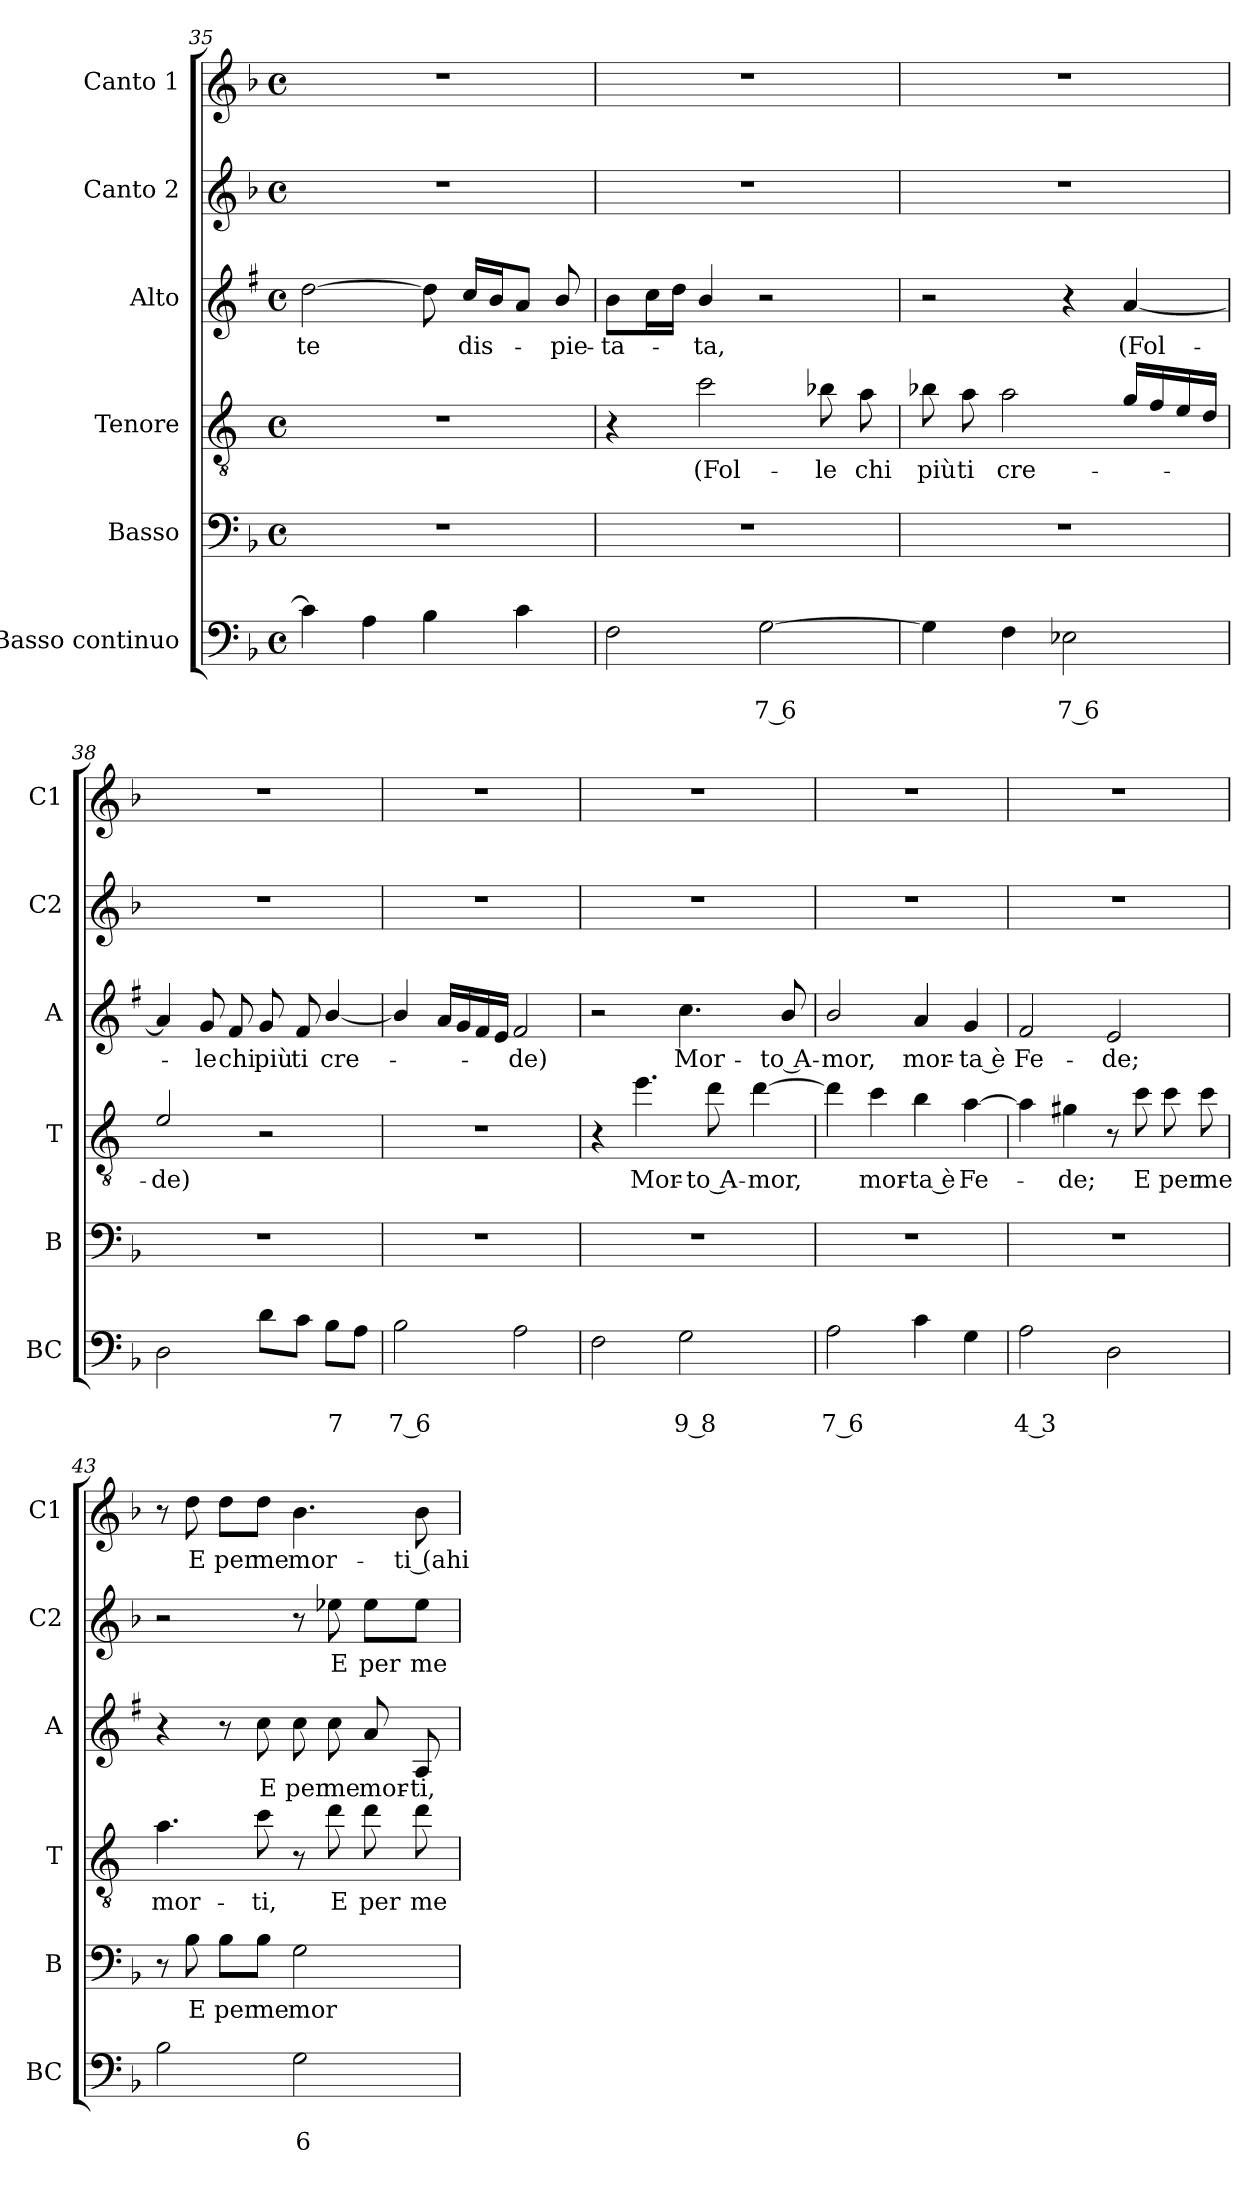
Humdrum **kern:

**kern	**text	**text	**kern	**text	**kern	**text	**kern	**text	**kern	**text	**kern	**text
*part6	*part6	*part6	*part5	*part5	*part4	*part4	*part3	*part3	*part2	*part2	*part1	*part1
*staff6	*staff6	*staff6	*staff5	*staff5	*staff4	*staff4	*staff3	*staff3	*staff2	*staff2	*staff1	*staff1
*I"Basso continuo	*	*	*I"Basso	*	*I"Tenore	*	*I"Alto	*	*I"Canto 2	*	*I"Canto 1	*
*I'BC	*	*	*I'B	*	*I'T	*	*I'A	*	*I'C2	*	*I'C1	*
*clefF4	*	*	*clefF4	*	*clefGv2	*	*clefG2	*	*clefG2	*	*clefG2	*
*	*	*	*	*	*ITrd4c7	*	*ITrd1c2	*	*	*	*	*
*k[b-]	*	*	*k[b-]	*	*k[b-]	*	*k[b-]	*	*k[b-]	*	*k[b-]	*
*F:	*	*	*F:	*	*F:	*	*F:	*	*F:	*	*F:	*
*M4/4	*	*	*M4/4	*	*M4/4	*	*M4/4	*	*M4/4	*	*M4/4	*
*met(c)	*	*	*met(c)	*	*met(c)	*	*met(c)	*	*met(c)	*	*met(c)	*
=35	=35	=35	=35	=35	=35	=35	=35	=35	=35	=35	=35	=35
!	!	!	!	!	!	!	!	!LO:LY:b	!	!	!	!
4c\]	.	.	1r	.	1r	.	[2cc\	te	1r	.	1r	.
4A\	.	.	.	.	.	.	.	.	.	.	.	.
4B-\	.	.	.	.	.	.	8cc\]	.	.	.	.	.
!	!	!	!	!	!	!	!	!LO:LY:b	!	!	!	!
.	.	.	.	.	.	.	16b-/LL	dis-	.	.	.	.
.	.	.	.	.	.	.	16a/J	.	.	.	.	.
4c\	.	.	.	.	.	.	8g/J	.	.	.	.	.
!	!	!	!	!	!	!	!	!LO:LY:b	!	!	!	!
.	.	.	.	.	.	.	8a/	-pie-	.	.	.	.
=36	=36	=36	=36	=36	=36	=36	=36	=36	=36	=36	=36	=36
!	!	!	!	!	!	!	!	!LO:LY:b	!	!	!	!
2F\	.	.	1r	.	4r	.	8a\L	-ta-	1r	.	1r	.
.	.	.	.	.	.	.	16b-\L	.	.	.	.	.
.	.	.	.	.	.	.	16cc\JJ	.	.	.	.	.
!	!	!	!	!	!	!LO:LY:b	!	!LO:LY:b	!	!	!	!
.	.	.	.	.	2f\	(Fol-	4a/	-ta,	.	.	.	.
!	!	!LO:LY:b	!	!	!	!	!	!	!	!	!	!
[2G\	.	7 6	.	.	.	.	2r	.	.	.	.	.
!	!	!	!	!	!	!LO:LY:b	!	!	!	!	!	!
.	.	.	.	.	8e-X\	-le	.	.	.	.	.	.
!	!	!	!	!	!	!LO:LY:b	!	!	!	!	!	!
.	.	.	.	.	8d\	chi	.	.	.	.	.	.
!!LO:LB:g=z
=37	=37	=37	=37	=37	=37	=37	=37	=37	=37	=37	=37	=37
!	!	!	!	!	!	!LO:LY:b	!	!	!	!	!	!
4G\]	.	.	1r	.	8e-X\	più	2r	.	1r	.	1r	.
!	!	!	!	!	!	!LO:LY:b	!	!	!	!	!	!
.	.	.	.	.	8d\	ti	.	.	.	.	.	.
!	!	!	!	!	!	!LO:LY:b	!	!	!	!	!	!
4F\	.	.	.	.	2d\	cre-	.	.	.	.	.	.
!	!	!LO:LY:b	!	!	!	!	!	!	!	!	!	!
2E-X\	.	7 6	.	.	.	.	4r	.	.	.	.	.
!	!	!	!	!	!	!	!	!LO:LY:b	!	!	!	!
.	.	.	.	.	16c/LL	.	[4g/	(Fol-	.	.	.	.
.	.	.	.	.	16B-/	.	.	.	.	.	.	.
.	.	.	.	.	16A/	.	.	.	.	.	.	.
.	.	.	.	.	16G/JJ	.	.	.	.	.	.	.
=38	=38	=38	=38	=38	=38	=38	=38	=38	=38	=38	=38	=38
!	!	!	!	!	!	!LO:LY:b	!	!	!	!	!	!
2D\	.	.	1r	.	2A/	-de)	4g/]	.	1r	.	1r	.
!	!	!	!	!	!	!	!	!LO:LY:b	!	!	!	!
.	.	.	.	.	.	.	8f/	-le	.	.	.	.
!	!	!	!	!	!	!	!	!LO:LY:b	!	!	!	!
.	.	.	.	.	.	.	8e/	chi	.	.	.	.
!	!	!	!	!	!	!	!	!LO:LY:b	!	!	!	!
8d\L	.	.	.	.	2r	.	8f/	più	.	.	.	.
!	!	!	!	!	!	!	!	!LO:LY:b	!	!	!	!
8c\J	.	.	.	.	.	.	8e/	ti	.	.	.	.
!	!	!LO:LY:b	!	!	!	!	!	!LO:LY:b	!	!	!	!
8B-\L	.	7	.	.	.	.	[4a/	cre-	.	.	.	.
8A\J	.	.	.	.	.	.	.	.	.	.	.	.
=39	=39	=39	=39	=39	=39	=39	=39	=39	=39	=39	=39	=39
!	!	!LO:LY:b	!	!	!	!	!	!	!	!	!	!
2B-\	.	7 6	1r	.	1r	.	4a/]	.	1r	.	1r	.
.	.	.	.	.	.	.	16g/LL	.	.	.	.	.
.	.	.	.	.	.	.	16f/	.	.	.	.	.
.	.	.	.	.	.	.	16e/	.	.	.	.	.
.	.	.	.	.	.	.	16d/JJ	.	.	.	.	.
!	!	!	!	!	!	!	!	!LO:LY:b	!	!	!	!
2A\	.	.	.	.	.	.	2e/	-de)	.	.	.	.
=40	=40	=40	=40	=40	=40	=40	=40	=40	=40	=40	=40	=40
2F\	.	.	1r	.	4r	.	2r	.	1r	.	1r	.
!	!	!	!	!	!	!LO:LY:b	!	!	!	!	!	!
.	.	.	.	.	4.a\	Mor-	.	.	.	.	.	.
!	!	!LO:LY:b	!	!	!	!	!	!LO:LY:b	!	!	!	!
2G\	.	9 8	.	.	.	.	4.b-\	Mor-	.	.	.	.
!	!	!	!	!	!	!LO:LY:b	!	!	!	!	!	!
.	.	.	.	.	8g\	-to A-	.	.	.	.	.	.
!	!	!	!	!	!	!LO:LY:b	!	!	!	!	!	!
.	.	.	.	.	[4g\	-mor,	.	.	.	.	.	.
!	!	!	!	!	!	!	!	!LO:LY:b	!	!	!	!
.	.	.	.	.	.	.	8a/	-to A-	.	.	.	.
=41	=41	=41	=41	=41	=41	=41	=41	=41	=41	=41	=41	=41
!	!	!LO:LY:b	!	!	!	!	!	!LO:LY:b	!	!	!	!
2A\	.	7 6	1r	.	4g\]	.	2a/	-mor,	1r	.	1r	.
!	!	!	!	!	!	!LO:LY:b	!	!	!	!	!	!
.	.	.	.	.	4f\	mor-	.	.	.	.	.	.
!	!	!	!	!	!	!LO:LY:b	!	!LO:LY:b	!	!	!	!
4c\	.	.	.	.	4e\	-ta è	4g/	mor-	.	.	.	.
!	!	!	!	!	!	!LO:LY:b	!	!LO:LY:b	!	!	!	!
4G\	.	.	.	.	[4d\	Fe-	4f/	-ta è	.	.	.	.
=42	=42	=42	=42	=42	=42	=42	=42	=42	=42	=42	=42	=42
!	!	!LO:LY:b	!	!	!	!	!	!LO:LY:b	!	!	!	!
2A\	.	4 3	1r	.	4d\]	.	2e/	Fe-	1r	.	1r	.
!	!	!	!	!	!	!LO:LY:b	!	!	!	!	!	!
.	.	.	.	.	4c#X\	-de;	.	.	.	.	.	.
!	!	!	!	!	!	!	!	!LO:LY:b	!	!	!	!
2D\	.	.	.	.	8r	.	2d/	-de;	.	.	.	.
!	!	!	!	!	!	!LO:LY:b	!	!	!	!	!	!
.	.	.	.	.	8f\	E	.	.	.	.	.	.
!	!	!	!	!	!	!LO:LY:b	!	!	!	!	!	!
.	.	.	.	.	8f\	per	.	.	.	.	.	.
!	!	!	!	!	!	!LO:LY:b	!	!	!	!	!	!
.	.	.	.	.	8f\	me	.	.	.	.	.	.
!!LO:PB:g=z
=43	=43	=43	=43	=43	=43	=43	=43	=43	=43	=43	=43	=43
!	!	!	!	!	!	!LO:LY:b	!	!	!	!	!	!
2B-\	.	.	8r	.	4.d\	mor-	4r	.	2r	.	8r	.
!	!	!	!	!LO:LY:b	!	!	!	!	!	!	!	!LO:LY:b
.	.	.	8B-\	E	.	.	.	.	.	.	8dd\	E
!	!	!	!	!LO:LY:b	!	!	!	!	!	!	!	!LO:LY:b
.	.	.	8B-\L	per	.	.	8r	.	.	.	8dd\L	per
!	!	!	!	!LO:LY:b	!	!LO:LY:b	!	!LO:LY:b	!	!	!	!LO:LY:b
.	.	.	8B-\J	me	8f\	-ti,	8b-\	E	.	.	8dd\J	me
!	!	!LO:LY:b	!	!LO:LY:b	!	!	!	!LO:LY:b	!	!	!	!LO:LY:b
2G\	.	6	2G\	mor-	8r	.	8b-\	per	8r	.	4.b-\	mor-
!	!	!	!	!	!	!LO:LY:b	!	!LO:LY:b	!	!LO:LY:b	!	!
.	.	.	.	.	8g\	E	8b-\	me	8ee-X\	E	.	.
!	!	!	!	!	!	!LO:LY:b	!	!LO:LY:b	!	!LO:LY:b	!	!
.	.	.	.	.	8g\	per	8g/	mor-	8ee-\L	per	.	.
!	!	!	!	!	!	!LO:LY:b	!	!LO:LY:b	!	!LO:LY:b	!	!LO:LY:b
.	.	.	.	.	8g\	me	8G/	-ti,	8ee-\J	me	8b-\	-ti (ahi
=	=	=	=	=	=	=	=	=	=	=	=	=
*-	*-	*-	*-	*-	*-	*-	*-	*-	*-	*-	*-	*-
